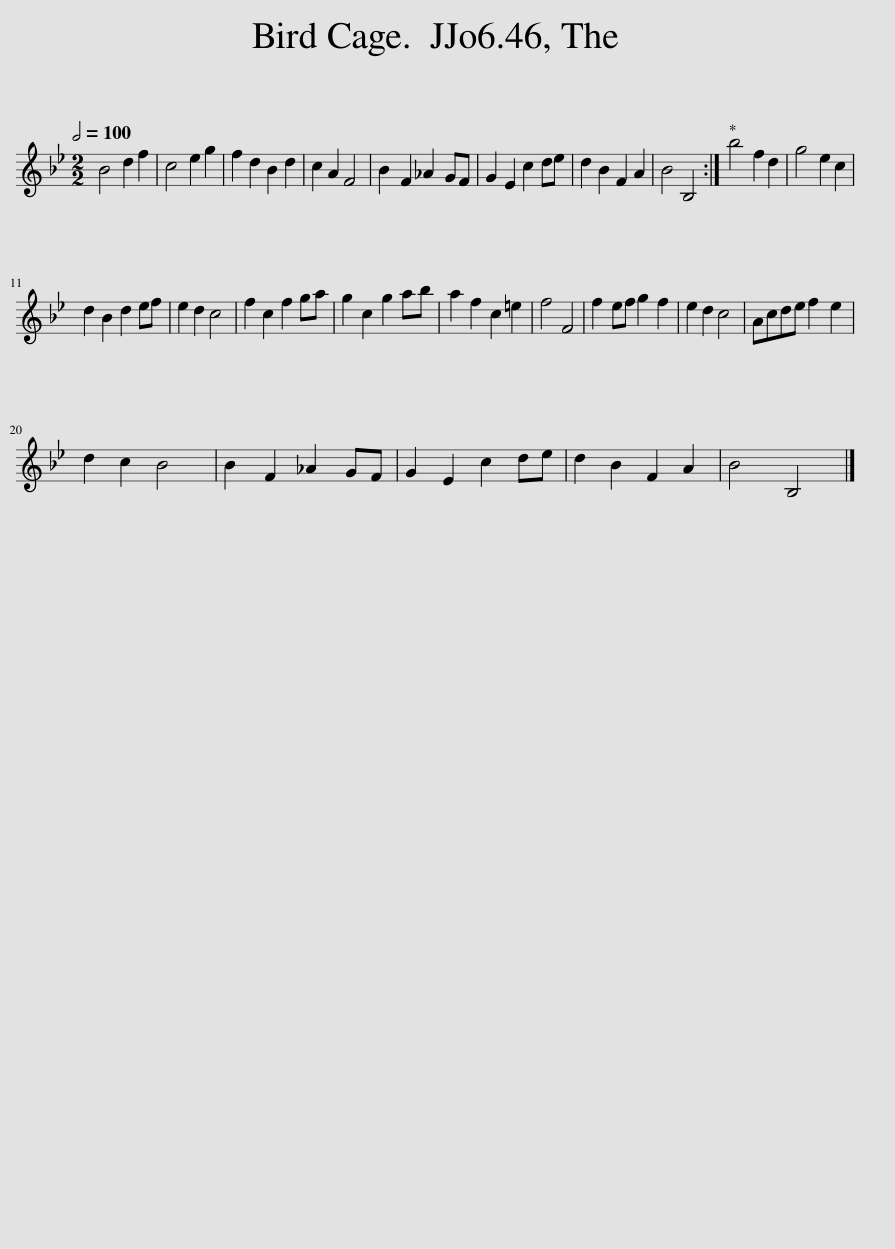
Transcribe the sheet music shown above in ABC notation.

X:1
L:1/8
Q:1/2=100
M:2/2
I:linebreak $
K:Bb
V:1 treble
V:1
 B4 d2 f2 | c4 e2 g2 | f2 d2 B2 d2 | c2 A2 F4 | B2 F2 _A2 GF | %5
 G2 E2 c2 de | d2 B2 F2 A2 | B4 B,4 :| b4 f2 d2 | g4 e2 c2 |$ %10
 d2 B2 d2 ef | e2 d2 c4 | f2 c2 f2 ga | g2 c2 g2 ab | a2 f2 c2 =e2 | %15
 f4 F4 | f2 ef g2 f2 | e2 d2 c4 | Acde f2 e2 |$ d2 c2 B4 | %20
 B2 F2 _A2 GF | G2 E2 c2 de | d2 B2 F2 A2 | B4 B,4 |] %24
